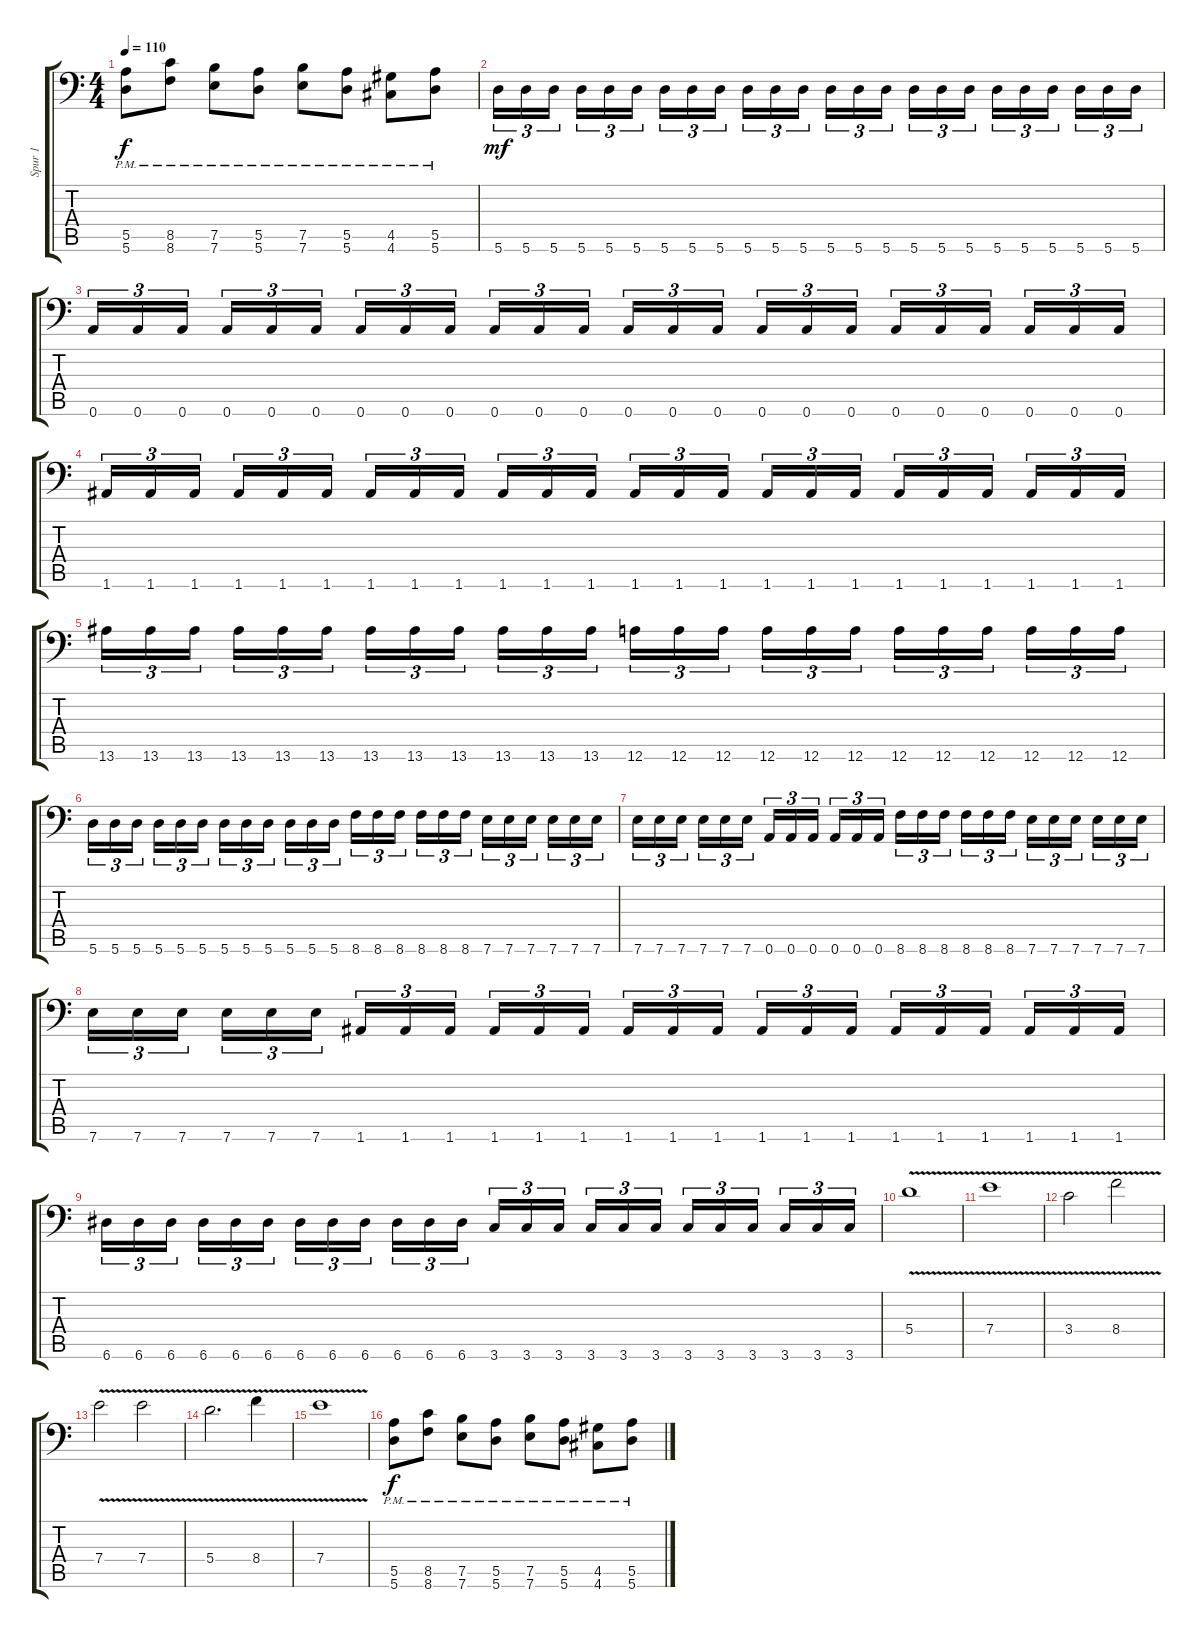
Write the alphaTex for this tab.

\track ("Spur 1" "Spur 1") {instrument distortionguitar}
\staff {score tabs}
\tuning (B3 Gb3 D3 A2 E2 A1) {hide}
\ts (4 4)
\tempo 110
\clef f4
\ks c
(5.5{pm} 5.6{pm}).8{dy f} (8.5{pm} 8.6{pm}).8 (7.5{pm} 7.6{pm}).8 (5.5{pm} 5.6{pm}).8 (7.5{pm} 7.6{pm}).8 (5.5{pm} 5.6{pm}).8 (4.5{pm} 4.6{pm}).8 (5.5{pm} 5.6{pm}).8 |
5.6.16{tu (3 2) dy mf} 5.6.16{tu (3 2)} 5.6.16{tu (3 2) beam splitsecondary} 5.6.16{tu (3 2)} 5.6.16{tu (3 2)} 5.6.16{tu (3 2)} 5.6.16{tu (3 2)} 5.6.16{tu (3 2)} 5.6.16{tu (3 2) beam splitsecondary} 5.6.16{tu (3 2)} 5.6.16{tu (3 2)} 5.6.16{tu (3 2)} 5.6.16{tu (3 2)} 5.6.16{tu (3 2)} 5.6.16{tu (3 2) beam splitsecondary} 5.6.16{tu (3 2)} 5.6.16{tu (3 2)} 5.6.16{tu (3 2)} 5.6.16{tu (3 2)} 5.6.16{tu (3 2)} 5.6.16{tu (3 2) beam splitsecondary} 5.6.16{tu (3 2)} 5.6.16{tu (3 2)} 5.6.16{tu (3 2)} |
0.6.16{tu (3 2)} 0.6.16{tu (3 2)} 0.6.16{tu (3 2) beam splitsecondary} 0.6.16{tu (3 2)} 0.6.16{tu (3 2)} 0.6.16{tu (3 2)} 0.6.16{tu (3 2)} 0.6.16{tu (3 2)} 0.6.16{tu (3 2) beam splitsecondary} 0.6.16{tu (3 2)} 0.6.16{tu (3 2)} 0.6.16{tu (3 2)} 0.6.16{tu (3 2)} 0.6.16{tu (3 2)} 0.6.16{tu (3 2) beam splitsecondary} 0.6.16{tu (3 2)} 0.6.16{tu (3 2)} 0.6.16{tu (3 2)} 0.6.16{tu (3 2)} 0.6.16{tu (3 2)} 0.6.16{tu (3 2) beam splitsecondary} 0.6.16{tu (3 2)} 0.6.16{tu (3 2)} 0.6.16{tu (3 2)} |
1.6.16{tu (3 2)} 1.6.16{tu (3 2)} 1.6.16{tu (3 2) beam splitsecondary} 1.6.16{tu (3 2)} 1.6.16{tu (3 2)} 1.6.16{tu (3 2)} 1.6.16{tu (3 2)} 1.6.16{tu (3 2)} 1.6.16{tu (3 2) beam splitsecondary} 1.6.16{tu (3 2)} 1.6.16{tu (3 2)} 1.6.16{tu (3 2)} 1.6.16{tu (3 2)} 1.6.16{tu (3 2)} 1.6.16{tu (3 2) beam splitsecondary} 1.6.16{tu (3 2)} 1.6.16{tu (3 2)} 1.6.16{tu (3 2)} 1.6.16{tu (3 2)} 1.6.16{tu (3 2)} 1.6.16{tu (3 2) beam splitsecondary} 1.6.16{tu (3 2)} 1.6.16{tu (3 2)} 1.6.16{tu (3 2)} |
13.6.16{tu (3 2)} 13.6.16{tu (3 2)} 13.6.16{tu (3 2) beam splitsecondary} 13.6.16{tu (3 2)} 13.6.16{tu (3 2)} 13.6.16{tu (3 2)} 13.6.16{tu (3 2)} 13.6.16{tu (3 2)} 13.6.16{tu (3 2) beam splitsecondary} 13.6.16{tu (3 2)} 13.6.16{tu (3 2)} 13.6.16{tu (3 2)} 12.6.16{tu (3 2)} 12.6.16{tu (3 2)} 12.6.16{tu (3 2) beam splitsecondary} 12.6.16{tu (3 2)} 12.6.16{tu (3 2)} 12.6.16{tu (3 2)} 12.6.16{tu (3 2)} 12.6.16{tu (3 2)} 12.6.16{tu (3 2) beam splitsecondary} 12.6.16{tu (3 2)} 12.6.16{tu (3 2)} 12.6.16{tu (3 2)} |
5.6.16{tu (3 2)} 5.6.16{tu (3 2)} 5.6.16{tu (3 2) beam splitsecondary} 5.6.16{tu (3 2)} 5.6.16{tu (3 2)} 5.6.16{tu (3 2)} 5.6.16{tu (3 2)} 5.6.16{tu (3 2)} 5.6.16{tu (3 2) beam splitsecondary} 5.6.16{tu (3 2)} 5.6.16{tu (3 2)} 5.6.16{tu (3 2)} 8.6.16{tu (3 2)} 8.6.16{tu (3 2)} 8.6.16{tu (3 2) beam splitsecondary} 8.6.16{tu (3 2)} 8.6.16{tu (3 2)} 8.6.16{tu (3 2)} 7.6.16{tu (3 2)} 7.6.16{tu (3 2)} 7.6.16{tu (3 2) beam splitsecondary} 7.6.16{tu (3 2)} 7.6.16{tu (3 2)} 7.6.16{tu (3 2)} |
7.6.16{tu (3 2)} 7.6.16{tu (3 2)} 7.6.16{tu (3 2) beam splitsecondary} 7.6.16{tu (3 2)} 7.6.16{tu (3 2)} 7.6.16{tu (3 2)} 0.6.16{tu (3 2)} 0.6.16{tu (3 2)} 0.6.16{tu (3 2) beam splitsecondary} 0.6.16{tu (3 2)} 0.6.16{tu (3 2)} 0.6.16{tu (3 2)} 8.6.16{tu (3 2)} 8.6.16{tu (3 2)} 8.6.16{tu (3 2) beam splitsecondary} 8.6.16{tu (3 2)} 8.6.16{tu (3 2)} 8.6.16{tu (3 2)} 7.6.16{tu (3 2)} 7.6.16{tu (3 2)} 7.6.16{tu (3 2) beam splitsecondary} 7.6.16{tu (3 2)} 7.6.16{tu (3 2)} 7.6.16{tu (3 2)} |
7.6.16{tu (3 2)} 7.6.16{tu (3 2)} 7.6.16{tu (3 2) beam splitsecondary} 7.6.16{tu (3 2)} 7.6.16{tu (3 2)} 7.6.16{tu (3 2)} 1.6.16{tu (3 2)} 1.6.16{tu (3 2)} 1.6.16{tu (3 2) beam splitsecondary} 1.6.16{tu (3 2)} 1.6.16{tu (3 2)} 1.6.16{tu (3 2)} 1.6.16{tu (3 2)} 1.6.16{tu (3 2)} 1.6.16{tu (3 2) beam splitsecondary} 1.6.16{tu (3 2)} 1.6.16{tu (3 2)} 1.6.16{tu (3 2)} 1.6.16{tu (3 2)} 1.6.16{tu (3 2)} 1.6.16{tu (3 2) beam splitsecondary} 1.6.16{tu (3 2)} 1.6.16{tu (3 2)} 1.6.16{tu (3 2)} |
6.6.16{tu (3 2)} 6.6.16{tu (3 2)} 6.6.16{tu (3 2) beam splitsecondary} 6.6.16{tu (3 2)} 6.6.16{tu (3 2)} 6.6.16{tu (3 2)} 6.6.16{tu (3 2)} 6.6.16{tu (3 2)} 6.6.16{tu (3 2) beam splitsecondary} 6.6.16{tu (3 2)} 6.6.16{tu (3 2)} 6.6.16{tu (3 2)} 3.6.16{tu (3 2)} 3.6.16{tu (3 2)} 3.6.16{tu (3 2) beam splitsecondary} 3.6.16{tu (3 2)} 3.6.16{tu (3 2)} 3.6.16{tu (3 2)} 3.6.16{tu (3 2)} 3.6.16{tu (3 2)} 3.6.16{tu (3 2) beam splitsecondary} 3.6.16{tu (3 2)} 3.6.16{tu (3 2)} 3.6.16{tu (3 2)} |
5.4{v}.1 |
7.4{v}.1 |
3.4{v}.2 8.4{v}.2 |
7.4{v}.2 7.4{v}.2 |
5.4{v}.2{d} 8.4{v}.4 |
7.4{v}.1 |
(5.5{pm} 5.6{pm}).8{dy f} (8.5{pm} 8.6{pm}).8 (7.5{pm} 7.6{pm}).8 (5.5{pm} 5.6{pm}).8 (7.5{pm} 7.6{pm}).8 (5.5{pm} 5.6{pm}).8 (4.5{pm} 4.6{pm}).8 (5.5{pm} 5.6{pm}).8
